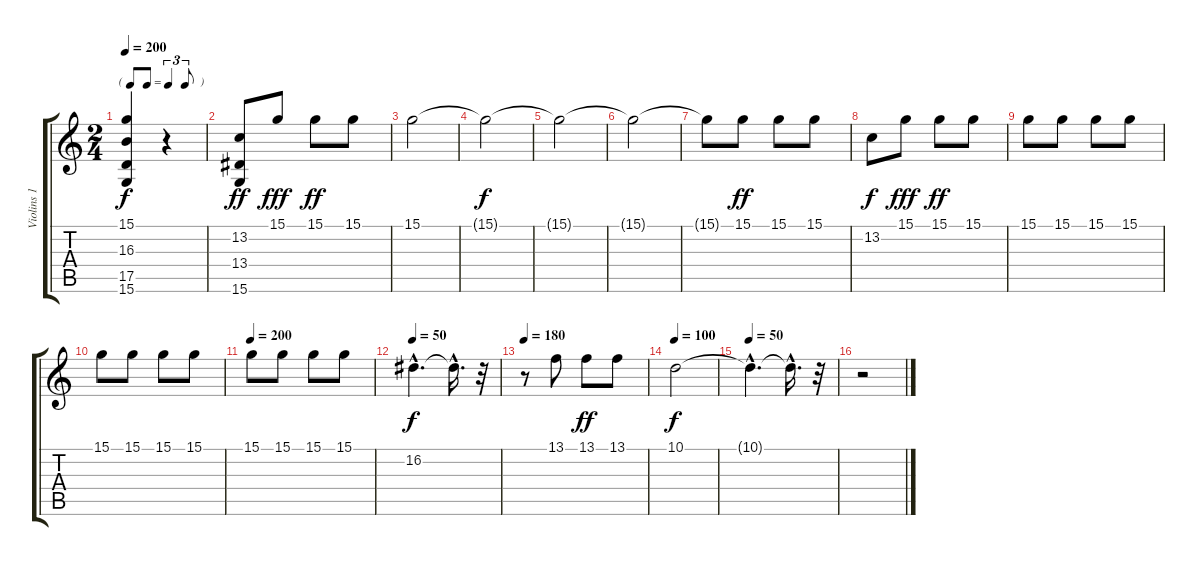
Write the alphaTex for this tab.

\track ("Violins 1" "Violins 1") {instrument stringensemble1}
\staff {score tabs}
\tuning (E4 B3 G3 D3 A2 E2) {hide}
\ts (2 4)
\tf triplet8th
\tempo 200
\clef g2
\ks c
(15.1 16.3 17.5 15.6).4{dy f} r.4 |
(13.2 13.4 15.6).8{dy ff} 15.1.8{dy fff} 15.1.8{dy ff} 15.1.8 |
15.1.2 |
15.1{t}.2{dy f} |
15.1{t}.2 |
15.1{t}.2 |
15.1{t}.8 15.1.8{dy ff} 15.1.8 15.1.8 |
13.2.8{dy f} 15.1.8{dy fff} 15.1.8{dy ff} 15.1.8 |
15.1.8 15.1.8 15.1.8 15.1.8 |
15.1.8 15.1.8 15.1.8 15.1.8 |
\tempo 200
15.1.8 15.1.8 15.1.8 15.1.8 |
\tempo 50
16.2{hac}.4{d dy f} 16.2{hac t}.16{d} r.32 |
\tempo 180
r.8 13.1.8 13.1.8{dy ff} 13.1.8 |
\tempo 100
10.1.2{dy f} |
\tempo 50
10.1{hac t}.4{d} 10.1{hac t}.16{d} r.32 |
r.2
